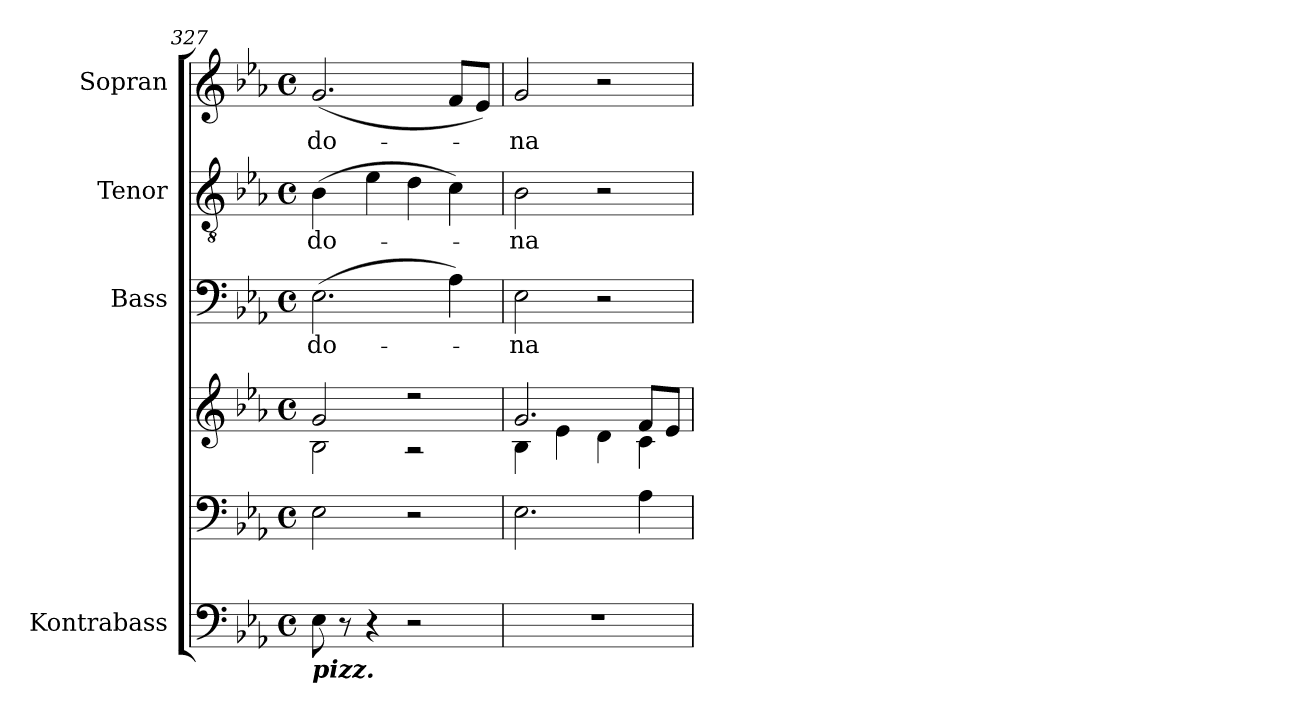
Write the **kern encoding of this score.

**kern	**kern	**kern	**kern	**text	**kern	**text	**kern	**text
*part5	*part4	*part4	*part3	*part3	*part2	*part2	*part1	*part1
*staff6	*staff5	*staff4	*staff3	*staff3	*staff2	*staff2	*staff1	*staff1
*I"Kontrabass	*	*	*I"Bass	*	*I"Tenor	*	*I"Sopran	*
*I'Kb.	*	*	*I'B.	*	*I'T.	*	*I'S.	*
!!LO:LB:g=z
*clefF4	*clefF4	*clefG2	*clefF4	*	*clefGv2	*	*clefG2	*
*ITrd7c12	*	*	*	*	*	*	*	*
*k[b-e-a-]	*k[b-e-a-]	*k[b-e-a-]	*k[b-e-a-]	*	*k[b-e-a-]	*	*k[b-e-a-]	*
*E-:	*E-:	*E-:	*E-:	*	*E-:	*	*E-:	*
*M4/4	*M4/4	*M4/4	*M4/4	*	*M4/4	*	*M4/4	*
*met(c)	*met(c)	*met(c)	*met(c)	*	*met(c)	*	*met(c)	*
=327	=327	=327	=327	=327	=327	=327	=327	=327
*	*	*^	*	*	*	*	*	*
!LO:TX:b:Bi:t=pizz.	!	!	!	!	!	!	!	!	!
!	!	!	!	!	!LO:LY:b	!	!LO:LY:b	!	!LO:LY:b
8EE-\	2E-\	2g/	2B-\	(>2.E-\	do-	(>4B-\	do-	(<2.g/	do-
8r	.	.	.	.	.	.	.	.	.
4r	.	.	.	.	.	4e-\	.	.	.
2r	2r	2r	2r	.	.	4d\	.	.	.
.	.	.	.	4A-\)	.	4c\)	.	8f/L	.
.	.	.	.	.	.	.	.	8e-/J)	.
=328	=328	=328	=328	=328	=328	=328	=328	=328	=328
!	!	!	!	!	!LO:LY:b	!	!LO:LY:b	!	!LO:LY:b
1r	2.E-\	2.g/	4B-\	2E-\	-na	2B-\	-na	2g/	-na
.	.	.	4e-\	.	.	.	.	.	.
.	.	.	4d\	2r	.	2r	.	2r	.
.	4A-\	8f/L	4c\	.	.	.	.	.	.
.	.	8e-/J	.	.	.	.	.	.	.
*	*	*v	*v	*	*	*	*	*	*
=	=	=	=	=	=	=	=	=
*-	*-	*-	*-	*-	*-	*-	*-	*-
